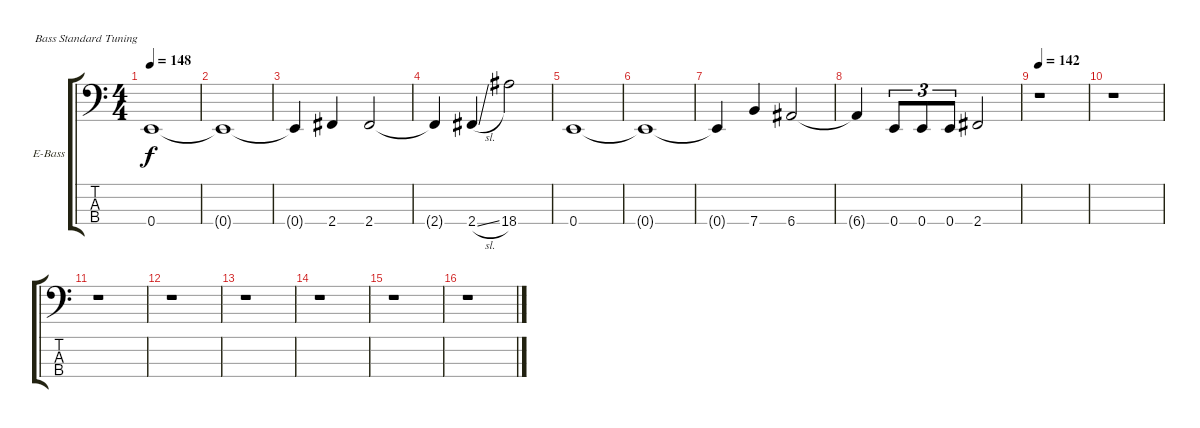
\bracketExtendMode groupsimilarinstruments
\firstSystemTrackNameOrientation horizontal
\otherSystemsTrackNameOrientation horizontal
\track ("Bass" "E-Bass") {instrument electricbassfinger}
\staff {score tabs}
\tuning (G2 D2 A1 E1)
\ts (4 4)
\tempo 148
\clef f4
\ks c
0.4.1{dy f} |
0.4{t}.1 |
0.4{t}.4 2.4.4 2.4.2 |
2.4{t}.4 2.4{sl}.4 18.4.2 |
0.4.1 |
0.4{t}.1 |
0.4{t}.4 7.4.4 6.4.2 |
6.4{t}.4 0.4.8{tu (3 2)} 0.4.8{tu (3 2)} 0.4.8{tu (3 2)} 2.4.2 |
\tempo 142
r.1 |
r.1 |
r.1 |
r.1 |
r.1 |
r.1 |
r.1 |
r.1
